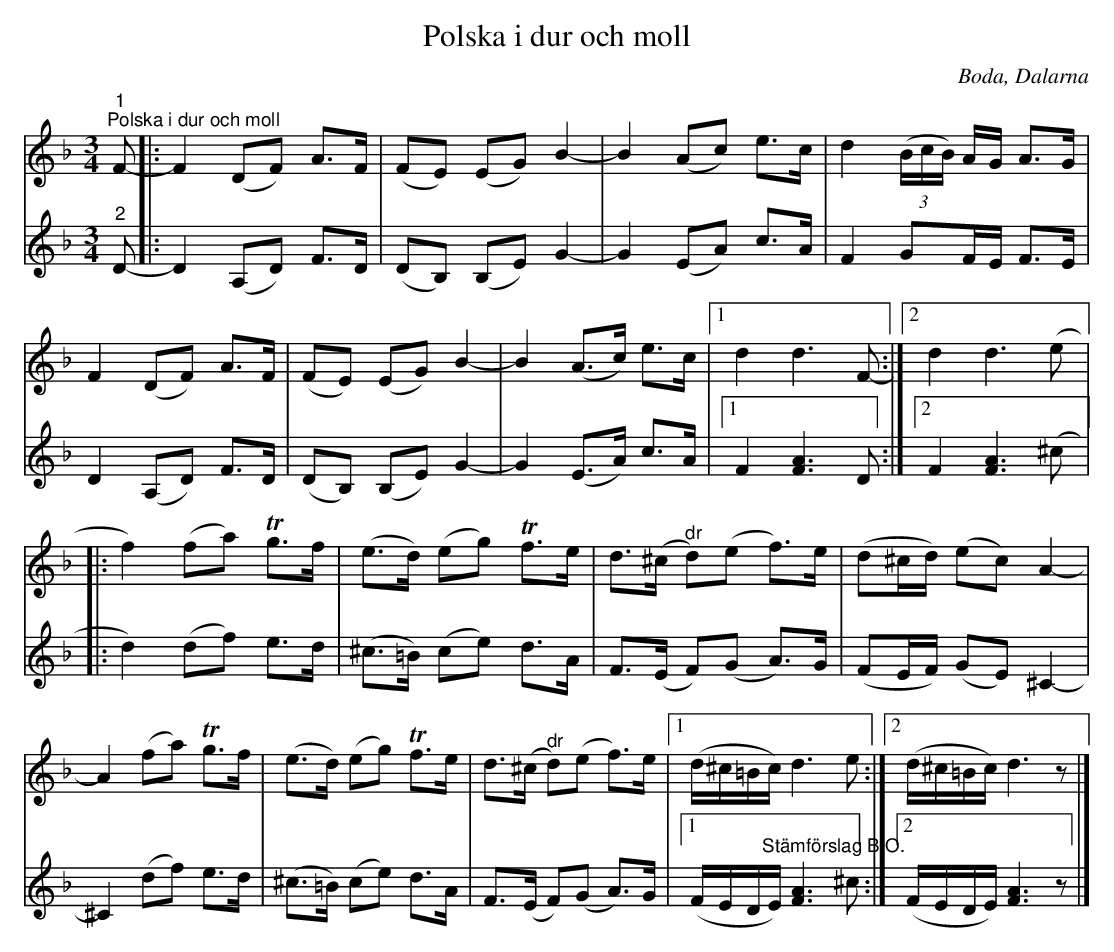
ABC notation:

X:1
T:Polska i dur och moll
O:Boda, Dalarna
L:1/8
M:3/4
K:Dm
V:1
"^1""^Polska i dur och moll" F- |: F2 (DF) A>F | (FE) (EG) B2- | B2 (Ac) e>c | d2 (3(B/c/B/) A/G/ A>G |
F2 (DF) A>F | (FE) (EG) B2- | B2 (A>c) e>c |1 d2 d3 F- :|2 d2 d3 (e |:
[K:F] f2) (fa)T g>f | (e>d) (eg)T f>e | d>(^c"^dr" d)(e f>)e | (d^c/d/) (ec) A2- |
A2 (fa)T g>f | (e>d) (eg)T f>e | d>(^c"^dr" d)(e f>)e |1 (d/^c/=B/c/) d3 e :|2 (d/^c/=B/c/) d3 z |]
V:2
"^2" D- |: D2 (A,D) F>D | (DB,) (B,E) G2- | G2 (EA) c>A | F2 GF/E/ F>E |
D2 (A,D) F>D | (DB,) (B,E) G2- | G2 (E>A) c>A |1 F2 [FA]3 D :|2 F2 [FA]3 (^c |:
[K:F] d2) (df) e>d | (^c>=B) (ce) d>A | F>(E F)(G A>)G | (FE/F/) (GE) ^C2- |
^C2 (df) e>d | (^c>=B) (ce) d>A | F>(E F)(G A>)G |1 (F/E/D/"^Stämförslag B.O."E/) [FA]3 ^c :|2 (F/E/D/E/) [FA]3 z |]
